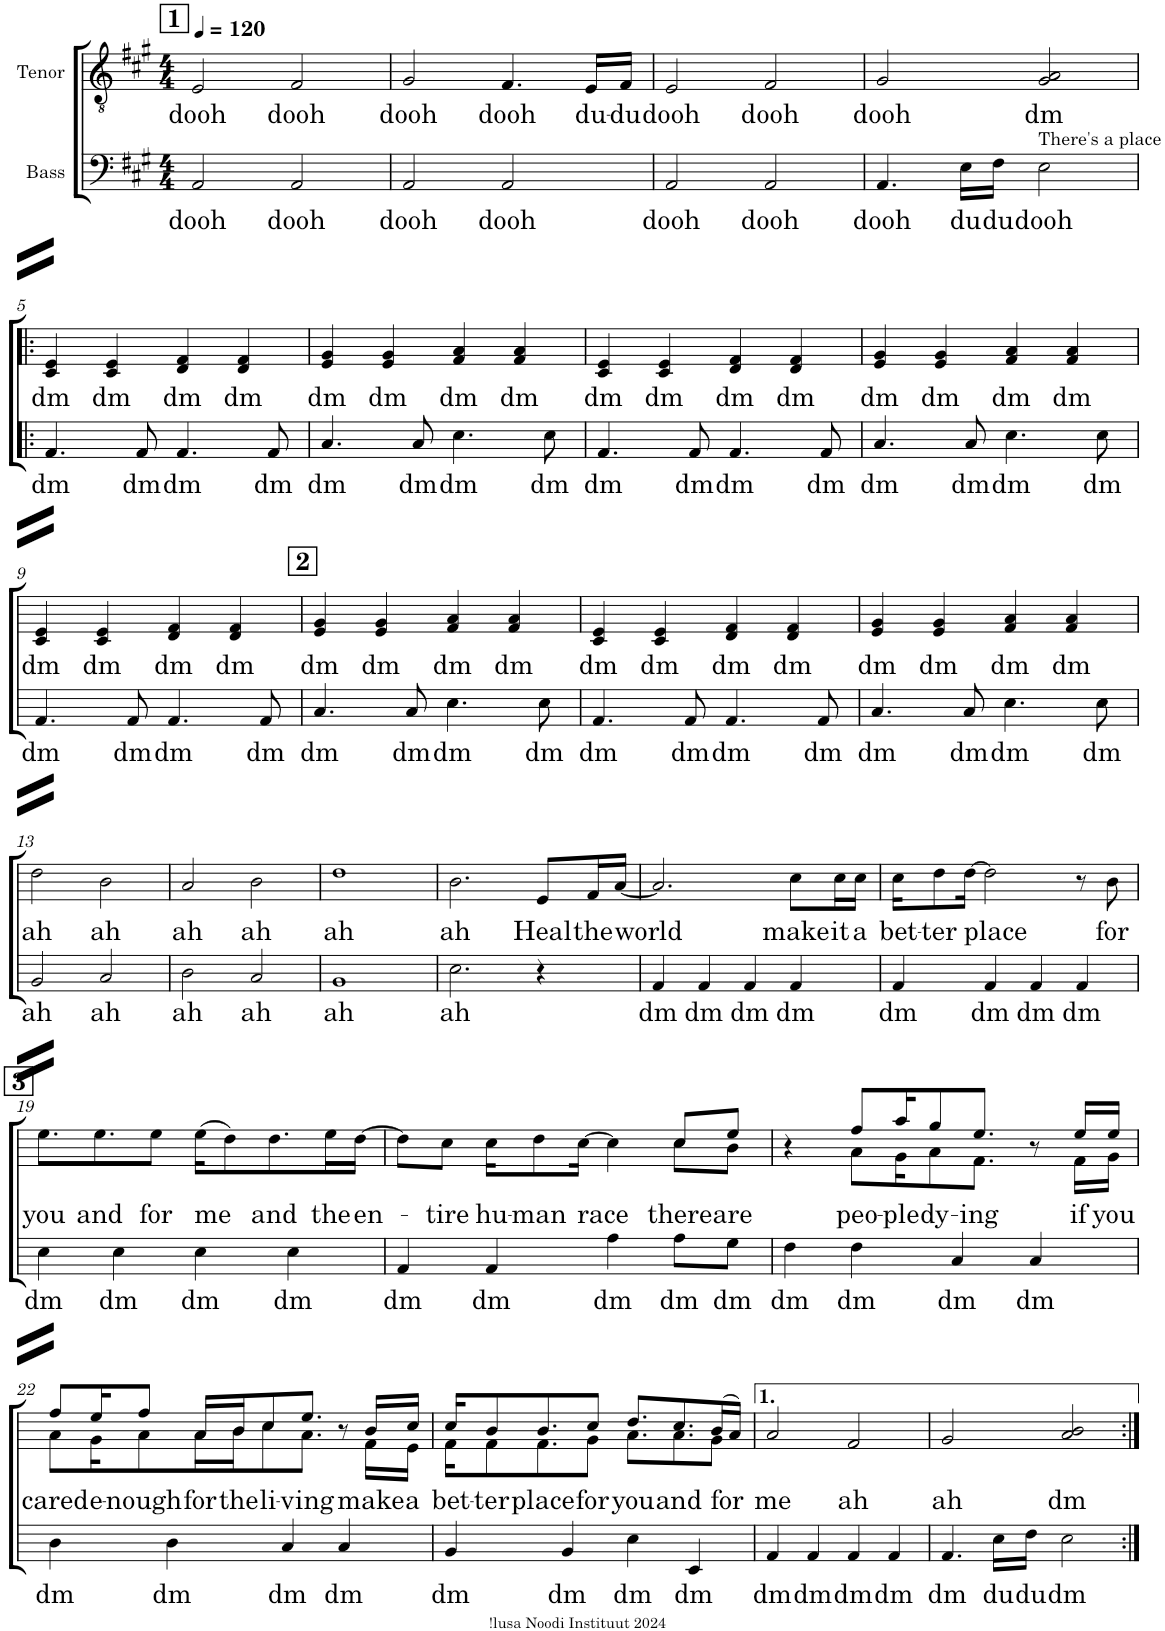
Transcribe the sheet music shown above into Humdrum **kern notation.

**kern	**text	**kern	**text
*part2	*part2	*part1	*part1
*staff2	*staff2	*staff1	*staff1
*I"Bass	*	*I"Tenor	*
*clefF4	*	*clefGv2	*
*k[f#c#g#]	*	*k[f#c#g#]	*
*M4/4	*	*M4/4	*
*MM120	*	*MM120	*
!!LO:REH:place=s1:a:B:cj:fs=14:t=1
=1	=1	=1	=1
!	!LO:LY:b	!	!LO:LY:b
2AA/	dooh	2E/	dooh
!	!LO:LY:b	!	!LO:LY:b
2AA/	dooh	2F#/	dooh
=2	=2	=2	=2
!	!LO:LY:b	!	!LO:LY:b
2AA/	dooh	2G#/	dooh
!	!LO:LY:b	!	!LO:LY:b
2AA/	dooh	4.F#/	dooh
!	!	!	!LO:LY:b
.	.	16E/LL	du-
!	!	!	!LO:LY:b
.	.	16F#/JJ	-du
=3	=3	=3	=3
!	!LO:LY:b	!	!LO:LY:b
2AA/	dooh	2E/	dooh
!	!LO:LY:b	!	!LO:LY:b
2AA/	dooh	2F#/	dooh
=4	=4	=4	=4
!	!LO:LY:b	!	!LO:LY:b
4.AA/	dooh	2G#/	dooh
!	!LO:LY:b	!	!
16E\LL	du	.	.
!	!LO:LY:b	!	!
16F#\JJ	du	.	.
!LO:TX:a:t=There's a place	!	!	!
!	!LO:LY:b	!	!LO:LY:b
2E\	dooh	2G#/ 2A/	dm
!!LO:LB:g=z
=5!|:	=5!|:	=5!|:	=5!|:
!	!LO:LY:b	!	!LO:LY:b
4.AA/	dm	4C#/ 4E/	dm
!	!	!	!LO:LY:b
.	.	4C#/ 4E/	dm
!	!LO:LY:b	!	!
8AA/	dm	.	.
!	!LO:LY:b	!	!LO:LY:b
4.AA/	dm	4D/ 4F#/	dm
!	!	!	!LO:LY:b
.	.	4D/ 4F#/	dm
!	!LO:LY:b	!	!
8AA/	dm	.	.
=6	=6	=6	=6
!	!LO:LY:b	!	!LO:LY:b
4.C#/	dm	4E/ 4G#/	dm
!	!	!	!LO:LY:b
.	.	4E/ 4G#/	dm
!	!LO:LY:b	!	!
8C#/	dm	.	.
!	!LO:LY:b	!	!LO:LY:b
4.E\	dm	4F#/ 4A/	dm
!	!	!	!LO:LY:b
.	.	4F#/ 4A/	dm
!	!LO:LY:b	!	!
8E\	dm	.	.
=7	=7	=7	=7
!	!LO:LY:b	!	!LO:LY:b
4.AA/	dm	4C#/ 4E/	dm
!	!	!	!LO:LY:b
.	.	4C#/ 4E/	dm
!	!LO:LY:b	!	!
8AA/	dm	.	.
!	!LO:LY:b	!	!LO:LY:b
4.AA/	dm	4D/ 4F#/	dm
!	!	!	!LO:LY:b
.	.	4D/ 4F#/	dm
!	!LO:LY:b	!	!
8AA/	dm	.	.
=8	=8	=8	=8
!	!LO:LY:b	!	!LO:LY:b
4.C#/	dm	4E/ 4G#/	dm
!	!	!	!LO:LY:b
.	.	4E/ 4G#/	dm
!	!LO:LY:b	!	!
8C#/	dm	.	.
!	!LO:LY:b	!	!LO:LY:b
4.E\	dm	4F#/ 4A/	dm
!	!	!	!LO:LY:b
.	.	4F#/ 4A/	dm
!	!LO:LY:b	!	!
8E\	dm	.	.
!!LO:LB:g=z
=9	=9	=9	=9
!	!LO:LY:b	!	!LO:LY:b
4.AA/	dm	4C#/ 4E/	dm
!	!	!	!LO:LY:b
.	.	4C#/ 4E/	dm
!	!LO:LY:b	!	!
8AA/	dm	.	.
!	!LO:LY:b	!	!LO:LY:b
4.AA/	dm	4D/ 4F#/	dm
!	!	!	!LO:LY:b
.	.	4D/ 4F#/	dm
!	!LO:LY:b	!	!
8AA/	dm	.	.
!!LO:REH:place=s1:a:B:cj:fs=14:t=2
=10	=10	=10	=10
!	!LO:LY:b	!	!LO:LY:b
4.C#/	dm	4E/ 4G#/	dm
!	!	!	!LO:LY:b
.	.	4E/ 4G#/	dm
!	!LO:LY:b	!	!
8C#/	dm	.	.
!	!LO:LY:b	!	!LO:LY:b
4.E\	dm	4F#/ 4A/	dm
!	!	!	!LO:LY:b
.	.	4F#/ 4A/	dm
!	!LO:LY:b	!	!
8E\	dm	.	.
=11	=11	=11	=11
!	!LO:LY:b	!	!LO:LY:b
4.AA/	dm	4C#/ 4E/	dm
!	!	!	!LO:LY:b
.	.	4C#/ 4E/	dm
!	!LO:LY:b	!	!
8AA/	dm	.	.
!	!LO:LY:b	!	!LO:LY:b
4.AA/	dm	4D/ 4F#/	dm
!	!	!	!LO:LY:b
.	.	4D/ 4F#/	dm
!	!LO:LY:b	!	!
8AA/	dm	.	.
=12	=12	=12	=12
!	!LO:LY:b	!	!LO:LY:b
4.C#/	dm	4E/ 4G#/	dm
!	!	!	!LO:LY:b
.	.	4E/ 4G#/	dm
!	!LO:LY:b	!	!
8C#/	dm	.	.
!	!LO:LY:b	!	!LO:LY:b
4.E\	dm	4F#/ 4A/	dm
!	!	!	!LO:LY:b
.	.	4F#/ 4A/	dm
!	!LO:LY:b	!	!
8E\	dm	.	.
!!LO:LB:g=z
=13	=13	=13	=13
!	!LO:LY:b	!	!LO:LY:b
2BB/	ah	2d\	ah
!	!LO:LY:b	!	!LO:LY:b
2C#/	ah	2B\	ah
=14	=14	=14	=14
!	!LO:LY:b	!	!LO:LY:b
2D\	ah	2A/	ah
!	!LO:LY:b	!	!LO:LY:b
2C#/	ah	2B\	ah
=15	=15	=15	=15
!	!LO:LY:b	!	!LO:LY:b
1BB	ah	1d	ah
=16	=16	=16	=16
!	!LO:LY:b	!	!LO:LY:b
2.E\	ah	2.B\	ah
!	!	!	!LO:LY:b
4r	.	8E/L	Heal
!	!	!	!LO:LY:b
.	.	16F#/L	the
!	!	!	!LO:LY:b
.	.	[16A/JJ	world
=17	=17	=17	=17
!	!LO:LY:b	!	!
4AA/	dm	2.A/]	.
!	!LO:LY:b	!	!
4AA/	dm	.	.
!	!LO:LY:b	!	!
4AA/	dm	.	.
!	!LO:LY:b	!	!LO:LY:b
4AA/	dm	8c#\L	make
!	!	!	!LO:LY:b
.	.	16c#\L	it
!	!	!	!LO:LY:b
.	.	16c#\JJ	a
=18	=18	=18	=18
!	!LO:LY:b	!	!LO:LY:b
4AA/	dm	16c#\KL	bet-
!	!	!	!LO:LY:b
.	.	8d\	-ter
!	!	!	!LO:LY:b
.	.	[16d\Jk	place
!	!LO:LY:b	!	!
4AA/	dm	2d\]	.
!	!LO:LY:b	!	!
4AA/	dm	.	.
!	!LO:LY:b	!	!
4AA/	dm	8r	.
!	!	!	!LO:LY:b
.	.	8B\	for
!!LO:LB:g=z
!!LO:REH:place=s1:a:B:cj:fs=14:t=3
=19	=19	=19	=19
!	!LO:LY:b	!	!LO:LY:b
4E\	dm	8.e\L	you
!	!	!	!LO:LY:b
.	.	8.e\	and
!	!LO:LY:b	!	!
4E\	dm	.	.
!	!	!	!LO:LY:b
.	.	8e\J	for
!	!LO:LY:b	!	!LO:LY:b
4E\	dm	(16e\KL	me
.	.	8d\)	.
!	!	!	!LO:LY:b
.	.	8.d\	and
!	!LO:LY:b	!	!
4E\	dm	.	.
!	!	!	!LO:LY:b
.	.	16e\L	the
!	!	!	!LO:LY:b
.	.	[16d\JJ	en-
=20	=20	=20	=20
!	!LO:LY:b	!	!
*	*	*^	*
4AA/	dm	8d\L]	4ryy	.
!	!	!	!	!LO:LY:b
.	.	8c#\J	.	-tire
!	!LO:LY:b	!	!	!LO:LY:b
4AA/	dm	16c#\KL	4ryy	hu-
!	!	!	!	!LO:LY:b
.	.	8d\	.	-man
!	!	!	!	!LO:LY:b
.	.	[16c#\Jk	.	race
!	!LO:LY:b	!	!	!
4A\	dm	4c#\]	4ryy	.
!	!LO:LY:b	!	!	!LO:LY:b
8A\L	dm	8c#/L	8c#\L	there
!	!LO:LY:b	!	!	!LO:LY:b
8G#\J	dm	8e/J	8B\J	are
=21	=21	=21	=21	=21
!	!LO:LY:b	!	!	!
4F#\	dm	4r	4ryy	.
!	!LO:LY:b	!	!	!LO:LY:b
4F#\	dm	8f#/L	8A\L	peo-
!	!	!	!	!LO:LY:b
.	.	16a/K	16G#\K	-ple
!	!	!	!	!LO:LY:b
.	.	8g#/	8A\	dy-
!	!LO:LY:b	!	!	!
4C#/	dm	.	.	.
!	!	!	!	!LO:LY:b
.	.	8.e/J	8.F#\J	-ing
!	!LO:LY:b	!	!	!
4C#/	dm	8r	8ryy	.
!	!	!	!	!LO:LY:b
.	.	16e/LL	16F#\LL	if
!	!	!	!	!LO:LY:b
.	.	16e/JJ	16G#\JJ	you
!!LO:LB:g=z	!!
=22	=22	=22	=22	=22
!	!LO:LY:b	!	!	!LO:LY:b
4D\	dm	8f#/L	8A\L	cared
!	!	!	!	!LO:LY:b
.	.	16e/K	16G#\K	e-
!	!	!	!	!LO:LY:b
.	.	8f#/J	8A\	-nough
!	!LO:LY:b	!	!	!
4D\	dm	.	.	.
!	!	!	!	!LO:LY:b
.	.	16A/LL	16A\L	for
!	!	!	!	!LO:LY:b
.	.	16B/J	16B\J	the
!	!	!	!	!LO:LY:b
.	.	8c#/	8c#\	li-
!	!LO:LY:b	!	!	!
4C#/	dm	.	.	.
!	!	!	!	!LO:LY:b
.	.	8.e/J	8.A\J	-ving
!	!LO:LY:b	!	!	!
4C#/	dm	8r	8ryy	.
!	!	!	!	!LO:LY:b
.	.	16B/LL	16F#\LL	make
!	!	!	!	!LO:LY:b
.	.	16c#/JJ	16E\JJ	a
=23	=23	=23	=23	=23
!	!LO:LY:b	!	!	!LO:LY:b
4BB/	dm	16c#/KL	16F#\KL	bet-
!	!	!	!	!LO:LY:b
.	.	8B/	8F#\	-ter
!	!	!	!	!LO:LY:b
.	.	8.B/	8.F#\	place
!	!LO:LY:b	!	!	!
4BB/	dm	.	.	.
!	!	!	!	!LO:LY:b
.	.	8c#/J	8G#\J	for
!	!LO:LY:b	!	!	!LO:LY:b
4E\	dm	8.d/L	8.A\L	you
!	!	!	!	!LO:LY:b
.	.	8.c#/	8.A\	and
!	!LO:LY:b	!	!	!
4EE/	dm	.	.	.
!	!	!	!	!LO:LY:b
.	.	(16B/L	8G#\J	for
.	.	16A/JJ)	.	.
*	*	*v	*v	*
=24	=24	=24	=24
!	!LO:LY:b	!	!LO:LY:b
4AA/	dm	2A/	me
!	!LO:LY:b	!	!
4AA/	dm	.	.
!	!LO:LY:b	!	!LO:LY:b
4AA/	dm	2F#/	ah
!	!LO:LY:b	!	!
4AA/	dm	.	.
=25	=25	=25	=25
!	!LO:LY:b	!	!LO:LY:b
4.AA/	dm	2G#/	ah
!	!LO:LY:b	!	!
16E\LL	du	.	.
!	!LO:LY:b	!	!
16F#\JJ	du	.	.
!	!LO:LY:b	!	!LO:LY:b
2E\	dm	2A/ 2B/	dm
=:|!	=:|!	=:|!	=:|!
*-	*-	*-	*-
